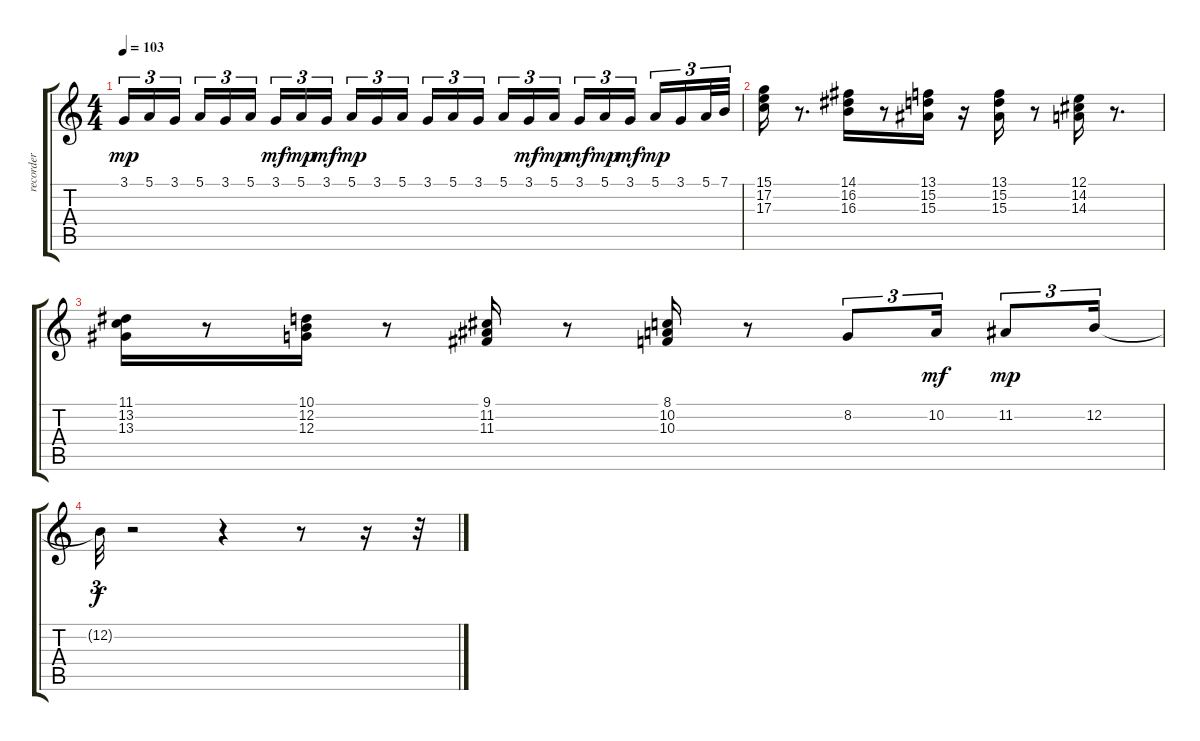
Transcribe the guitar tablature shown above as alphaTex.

\track ("recorder" "recorder") {instrument recorder}
\staff {score tabs}
\tuning (E4 B3 G3 D3 A2 E2) {hide}
\ts (4 4)
\tempo 103
\clef g2
\ks c
3.1.16{tu (3 2) dy mp} 5.1.16{tu (3 2)} 3.1.16{tu (3 2)} 5.1.16{tu (3 2)} 3.1.16{tu (3 2)} 5.1.16{tu (3 2)} 3.1.16{tu (3 2) dy mf} 5.1.16{tu (3 2) dy mp} 3.1.16{tu (3 2) dy mf} 5.1.16{tu (3 2) dy mp} 3.1.16{tu (3 2)} 5.1.16{tu (3 2)} 3.1.16{tu (3 2)} 5.1.16{tu (3 2)} 3.1.16{tu (3 2)} 5.1.16{tu (3 2)} 3.1.16{tu (3 2) dy mf} 5.1.16{tu (3 2) dy mp} 3.1.16{tu (3 2) dy mf} 5.1.16{tu (3 2) dy mp} 3.1.16{tu (3 2) dy mf} 5.1.16{tu (3 2) dy mp} 3.1.16{tu (3 2)} 5.1.32{tu (3 2)} 7.1.32{tu (3 2)} |
(15.1 17.2 17.3).16 r.8{d} (14.1 16.2 16.3).16 r.8 (13.1 15.2 15.3).16 r.16 (13.1 15.2 15.3).16 r.8 (12.1 14.2 14.3).16 r.8{d} |
(11.1 13.2 13.3).16 r.8 (10.1 12.2 12.3).16 r.8 (9.1 11.2 11.3).16 r.8 (8.1 10.2 10.3).16 r.8 8.2.8{tu (3 2)} 10.2.16{tu (3 2) dy mf} 11.2.8{tu (3 2) dy mp} 12.2.16{tu (3 2)} |
12.2{t}.32{tu (3 2) dy f} r.2 r.4 r.8 r.16 r.32
